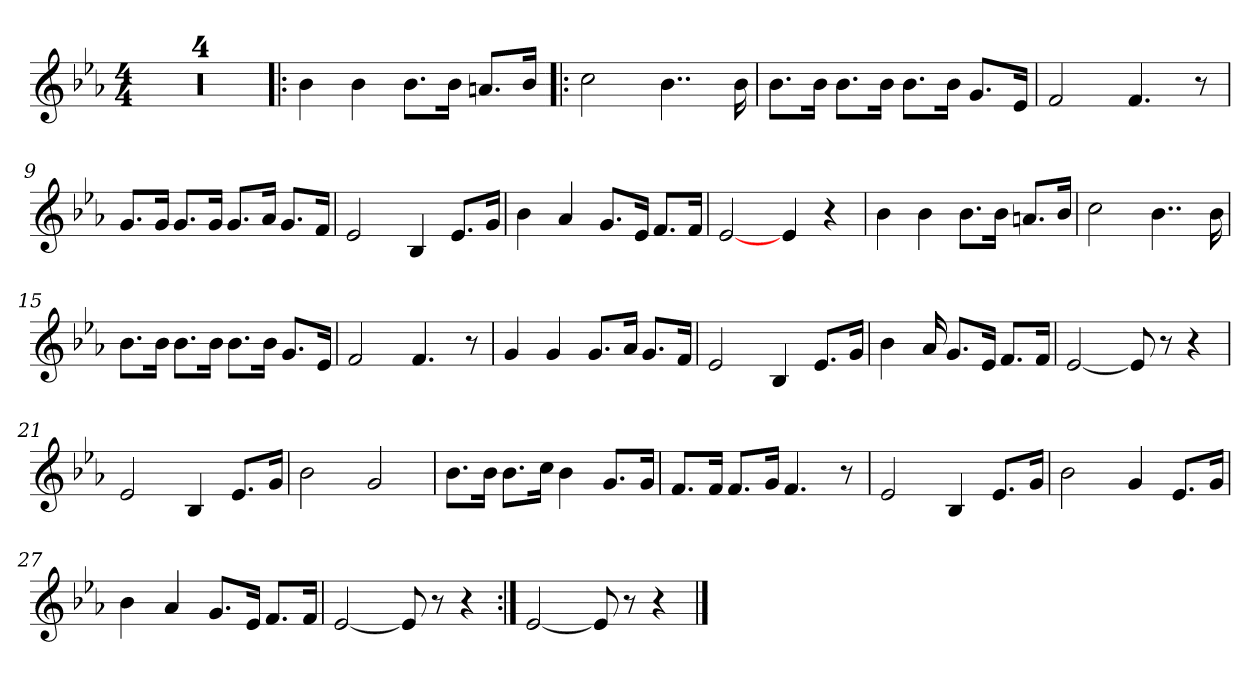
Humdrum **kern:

**kern
*part1
*staff1
*clefG2
*k[b-e-a-]
*E-:
*M4/4
=1
1r
=2
1r
=3
1r
=4
1r
=5|!:
4b-
4b-
8.b-\L
16b-\Jk
8.an/L
16b-/Jk
=6
2cc
4..b-
16b-
=7
8.b-\L
16b-\Jk
8.b-\L
16b-\Jk
8.b-\L
16b-\Jk
8.g/L
16e-/Jk
=8
2f
4.f
8r
=9
8.g/L
16g/Jk
8.g/L
16g/Jk
8.g/L
16a-/Jk
8.g/L
16f/Jk
=10
2e-
4B-
8.e-/L
16g/Jk
=11
4b-
4a-
8.g/L
16e-/Jk
8.f/L
16f/Jk
=12
[2e-
4e-
4r
=13
4b-
4b-
8.b-\L
16b-\Jk
8.an/L
16b-/Jk
=14
2cc
4..b-
16b-
=15
8.b-\L
16b-\Jk
8.b-\L
16b-\Jk
8.b-\L
16b-\Jk
8.g/L
16e-/Jk
=16
2f
4.f
8r
=17
4g
4g
8.g/L
16a-/Jk
8.g/L
16f/Jk
=18
2e-
4B-
8.e-/L
16g/Jk
=19
4b-
16a-
8.g/L
16e-/Jk
8.f/L
16f/Jk
=20
[2e-
8e-]
8r
4r
=21
2e-
4B-
8.e-/L
16g/Jk
=22
2b-
2g
=23
8.b-\L
16b-\Jk
8.b-\L
16cc\Jk
4b-
8.g/L
16g/Jk
=24
8.f/L
16f/Jk
8.f/L
16g/Jk
4.f
8r
=25
2e-
4B-
8.e-/L
16g/Jk
=26
2b-
4g
8.e-/L
16g/Jk
=27
4b-
4a-
8.g/L
16e-/Jk
8.f/L
16f/Jk
=28
[2e-
8e-]
8r
4r
=29:|!
[2e-
8e-]
8r
4r
==
*-
